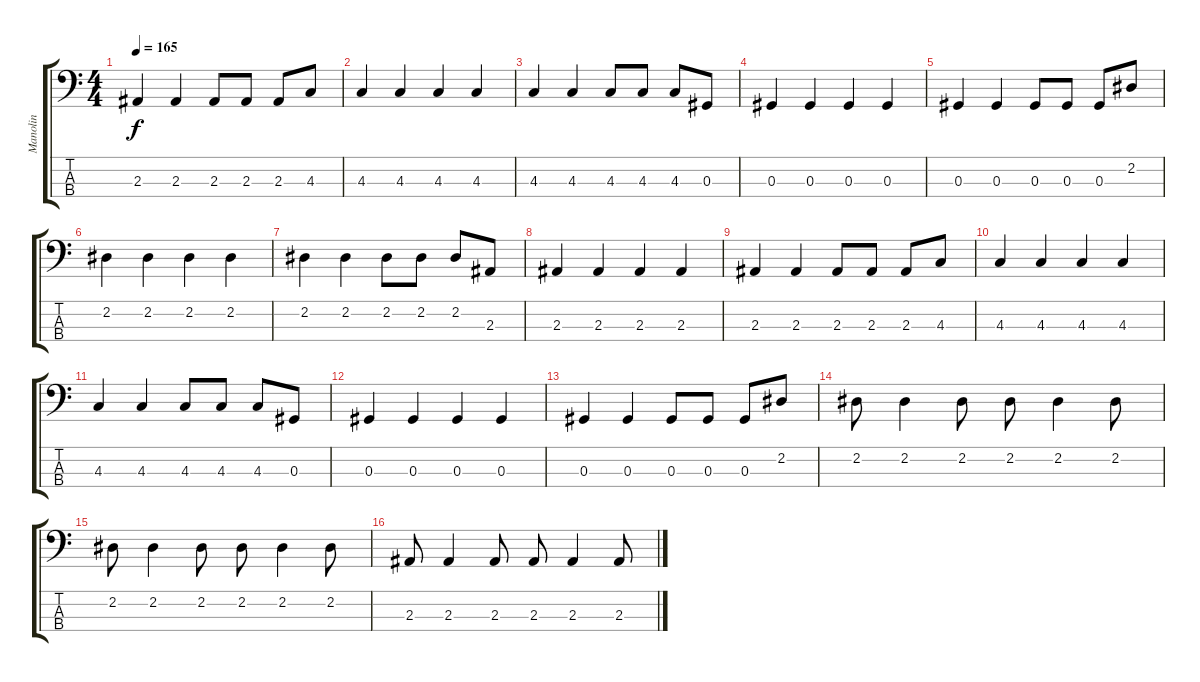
\track ("Manolin" "Manolin") {instrument electricbasspick}
\staff {score tabs}
\tuning (Gb2 Db2 Ab1 Eb1) {hide}
\ts (4 4)
\tempo 165
\clef f4
\ks c
2.3.4{dy f} 2.3.4 2.3.8 2.3.8 2.3.8 4.3.8 |
4.3.4 4.3.4 4.3.4 4.3.4 |
4.3.4 4.3.4 4.3.8 4.3.8 4.3.8 0.3.8 |
0.3.4 0.3.4 0.3.4 0.3.4 |
0.3.4 0.3.4 0.3.8 0.3.8 0.3.8 2.2.8 |
2.2.4 2.2.4 2.2.4 2.2.4 |
2.2.4 2.2.4 2.2.8 2.2.8 2.2.8 2.3.8 |
2.3.4 2.3.4 2.3.4 2.3.4 |
2.3.4 2.3.4 2.3.8 2.3.8 2.3.8 4.3.8 |
4.3.4 4.3.4 4.3.4 4.3.4 |
4.3.4 4.3.4 4.3.8 4.3.8 4.3.8 0.3.8 |
0.3.4 0.3.4 0.3.4 0.3.4 |
0.3.4 0.3.4 0.3.8 0.3.8 0.3.8 2.2.8 |
2.2.8 2.2.4 2.2.8 2.2.8 2.2.4 2.2.8 |
2.2.8 2.2.4 2.2.8 2.2.8 2.2.4 2.2.8 |
2.3.8 2.3.4 2.3.8 2.3.8 2.3.4 2.3.8
